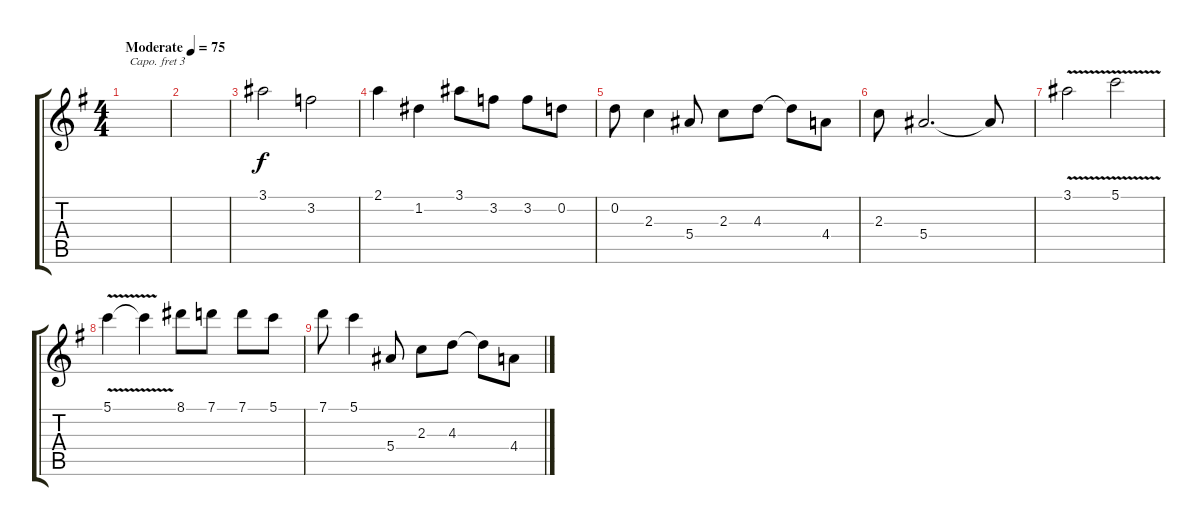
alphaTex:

\track (" " " ") {mute instrument distortionguitar}
\staff {score tabs}
\capo 3
\tuning (E4 B3 G3 D3 A2 E2) {hide}
\ts (4 4)
\tempo (75 "Moderate")
\clef g2
\ks g
|
|
3.1.2 3.2.2 |
2.1.4 1.2.4 3.1.8 3.2.8 3.2.8 0.2.8 |
0.2.8 2.3.4 5.4.8 2.3.8 4.3.8 4.3{t}.8 4.4.8 |
2.3.8 5.4.2{d} 5.4{t}.8 |
3.1{v}.2 5.1{v}.2 |
5.1{v}.4 5.1{t}.4 8.1.8 7.1.8 7.1.8 5.1.8 |
7.1.8 5.1.4 5.4.8 2.3.8 4.3.8 4.3{t}.8 4.4.8
